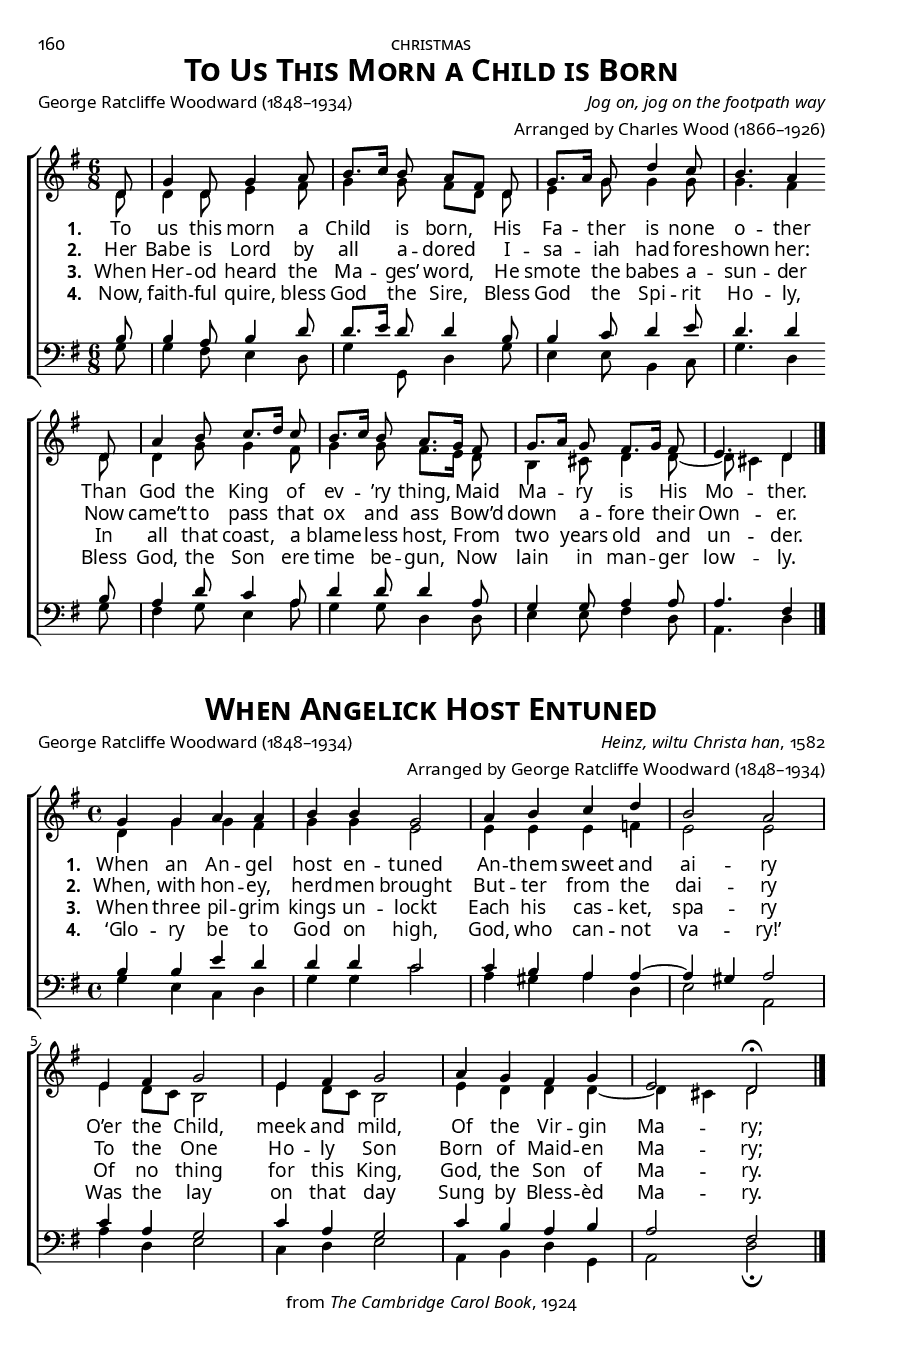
\version "2.14.2"
\include "../util.ly"
\header {
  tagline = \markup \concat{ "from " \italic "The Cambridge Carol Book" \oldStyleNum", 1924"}
}
\paper {
  print-all-headers = ##t
  paper-height = 9\in
  paper-width = 6\in
  indent = 0\in
  %system-system-spacing = #'((basic-distance . 10) (padding . 0))
  system-system-spacing =
    #'((basic-distance . 0)
       (minimum-distance . 0)
       (padding . 1)
       (stretchability . 100))
  score-markup-spacing =
    #'((basic-distance . 0)
       (minimum-distance . 0)
       (padding . -20)
       (stretchability . 100))
  ragged-last-bottom = ##f
  ragged-bottom = ##f
  two-sided = ##t
  inner-margin = 0.5\in
  outer-margin = 0.25\in
  top-margin = 0.25\in
  bottom-margin = 0.25\in
  first-page-number = #160
  print-first-page-number = ##t
  headerLine = \markup{\override #'(font-name . "Garamond Premier Pro") \smallCapsOldStyle"christmas"}
  oddHeaderMarkup = \markup\fill-line{
     \override #'(font-name . "Garamond Premier Pro")\abs-fontsize #8.5
     \combine 
        \fill-line{"" \on-the-fly #print-page-number-check-first
        \oldStylePageNum""
        }
        \fill-line{\headerLine}
  }
  evenHeaderMarkup = \markup {
     \override #'(font-name . "Garamond Premier Pro")\abs-fontsize #8.5
     \combine
        \on-the-fly #print-page-number-check-first
        \oldStylePageNum""
        \fill-line{\headerLine}
  }
}
#(set-global-staff-size 15) \paper{ #(define fonts (make-pango-font-tree "GoudyOlSt BT" "Garamond Premier Pro" "Garamond Premier Pro" (/ 15 20))) }
global = {
  \key g \major
  \time 6/8
  \autoBeamOff
  \override DynamicLineSpanner #'staff-padding = #0.0
  \override DynamicLineSpanner #'Y-extent = #'(-1 . 1)
}

sopMusic = \relative c' {
  \partial 8 d8 |
  g4 d8 g4 a8 |
  b8.[ c16] b8 a[ fis] d |
  g8.[ a16] g8 d'4 c8 |
  b4. a4 \bar""\break d,8 |
  
  a'4 b8 c8.[ d16] c8 |
  b8.[ c16] b8 a8.[ g16] fis8 |
  g8.[ a16] g8 fis8.[ g16] fis8 |
  \partial 8*5 e4. d4 \bar "|."
}
sopWords = \lyricmode {
  
}

altoMusic = \relative c' {
  d8 |
  d4 d8 e4 fis8 |
  g4 g8 fis[ d] d |
  e4 g8 g4 g8 |
  g4. fis4 d8 |
  
  d4 g8 g4 fis8 |
  g4 g8 fis8.[ e16] d8 |
  b4 cis8 d4 d8~ |
  d cis!4 d4 \bar "|."
}
altoWords = \lyricmode {  
  \dropLyricsIX
  \set stanza = #"1. "
  To us this morn a Child is born,
  His Fa -- ther is none o -- ther
  Than God the King of ev -- ’ry thing,
  Maid Ma -- ry is His Mo -- ther.
}
altoWordsII = \lyricmode {
  \dropLyricsIX
%\markup\italic
  \set stanza = #"2. "
  Her Babe is Lord by all a -- dored
  I -- sa -- iah had fore -- shown her:
  Now came’t to pass that ox and ass
  Bow’d down a -- fore their Own -- er.
  \set ignoreMelismata = ##t
}
altoWordsIII = \lyricmode {
  \dropLyricsIX
  \set stanza = #"3. "
  When Her -- od heard the Ma -- ges’ word,
  He smote the babes a -- sun -- der
  In all that coast, a blame -- less host,
  From two years old and un -- der.
  \set ignoreMelismata = ##t
}
altoWordsIV = \lyricmode {
  \dropLyricsIX
  \set stanza = #"4. "
  Now, faith -- ful quire, bless God the Sire,
  Bless God the Spi -- rit Ho -- ly,
  Bless God, the Son ere time be -- gun,
  Now lain in man -- ger low -- ly.
  \set ignoreMelismata = ##t
}
altoWordsV = \lyricmode {
  \set stanza = #"5. "
  \set ignoreMelismata = ##t
}
altoWordsVI = \lyricmode {
  \set stanza = #"6. "
  \set ignoreMelismata = ##t
}
tenorMusic = \relative c' {
  b8 |
  b4 a8 b4 d8 |
  d8.[ e16] d8 d4 b8 |
  b4 c8 d4 e8 |
  d4. d4 b8 |
  
  a4 d8 c4 a8 |
  d4 d8 d4 a8 |
  g4 g8 a4 a8 |
  a4. fis4 \bar "|."
}
tenorWords = \lyricmode {

}

bassMusic = \relative c {
  g'8 |
  g4 fis8 e4 d8 |
  g4 g,8 d'4 g8 |
  e4 e8 b4 c8 |
  g'4. d4 g8 |
  
  fis4 g8 e4 a8 |
  g4 g8 d4 d8 |
  e4 e8 fis4 d8 |
  a4. d4 \bar "|."
}
bassWords = \lyricmode {

}

pianoRH = \relative c' {
  
}
pianoLH = \relative c' {
  
}

\score {
  <<
   \new ChoirStaff <<
    \new Staff = women <<
      \new Voice = "sopranos" { \voiceOne << \global \sopMusic >> }
      \new Voice = "altos" { \voiceTwo << \global \altoMusic >> }
    >>
   \new Staff = men <<
      \clef bass
      \new Voice = "tenors" { \voiceOne << \global \tenorMusic >> }
      \new Voice = "basses" { \voiceTwo << \global \bassMusic >> }
    >>
    \new Lyrics \with { alignAboveContext = #"women" \override VerticalAxisGroup #'nonstaff-relatedstaff-spacing = #'((basic-distance . 1))} \lyricsto "sopranos" \sopWords
    \new Lyrics = "altosVI"  \with { alignBelowContext = #"women" } \lyricsto "basses" \altoWordsVI
    \new Lyrics = "altosV"  \with { alignBelowContext = #"women" } \lyricsto "basses" \altoWordsV
    \new Lyrics = "altosIV"  \with { alignBelowContext = #"women" } \lyricsto "basses" \altoWordsIV
    \new Lyrics = "altosIII"  \with { alignBelowContext = #"women" } \lyricsto "basses" \altoWordsIII
    \new Lyrics = "altosII"  \with { alignBelowContext = #"women" } \lyricsto "basses" \altoWordsII
    \new Lyrics = "altos"  \with { alignBelowContext = #"women" \override VerticalAxisGroup #'nonstaff-relatedstaff-spacing = #'((padding . -0.5))} \lyricsto "basses" \altoWords
    \new Lyrics \with { alignAboveContext = #"men" \override VerticalAxisGroup #'nonstaff-relatedstaff-spacing = #'((basic-distance . 1)) } \lyricsto "tenors" \tenorWords
    \new Lyrics \with { alignBelowContext = #"men" \override VerticalAxisGroup #'nonstaff-relatedstaff-spacing = #'((basic-distance . 1)) } \lyricsto "basses" \bassWords
  >>
%    \new PianoStaff << \new Staff { \new Voice { \pianoRH } } \new Staff { \clef "bass" \pianoLH } >>
  >>
  \layout {
    \context {
      \Score
      %\override SpacingSpanner #'base-shortest-duration = #(ly:make-moment 1 8)
      %\override SpacingSpanner #'common-shortest-duration = #(ly:make-moment 1 4)
    }
    \context {
      % Remove all empty staves
      % \Staff \RemoveEmptyStaves \override VerticalAxisGroup #'remove-first = ##t
    }
  }
  \header {
    title = \markup{\override #'(font-name . "Garamond Premier Pro Semibold"){ \abs-fontsize #15 \smallCapsOldStyle"To Us This Morn a Child is Born"}}
    poet = \markup\oldStyleNum"George Ratcliffe Woodward (1848–1934)"
    composer = \markup{\italic "Jog on, jog on the footpath way"}
    arranger = \markup\oldStyleNum"Arranged by Charles Wood (1866–1926)"
  }
}







%When Angelick Host Entuned
global = {
  \key g \major
  \time 4/4
  \autoBeamOff
  \override DynamicLineSpanner #'staff-padding = #0.0
  \override DynamicLineSpanner #'Y-extent = #'(-1 . 1)
}

sopMusic = \relative c' {
  g'4 g a a |
  b b g2 |
  a4 b c d |
  b2 a |
  
  e4 fis g2 |
  e4 fis g2 |
  a4 g fis g |
  e2 d\fermata \bar "|."
}
sopWords = \lyricmode {
  
}

altoMusic = \relative c' {
  d4 g g fis |
  g g e2 |
  e4 e e f |
  e2 e |
  
  e4 d8[ c] b2 |
  e4 d8[ c] b2 |
  e4 d d d~ |
  d cis d2 \bar "|."
}
altoWords = \lyricmode {
  \dropLyricsIX
  \set stanza = #"1. "
  When an An -- gel host en -- tuned
  An -- them sweet and ai -- ry
  O’er the Child, meek and mild,
  \set associatedVoice = "sopranos"
  Of the Vir -- gin Ma -- ry;
}
altoWordsII = \lyricmode {
  \dropLyricsIX
%\markup\italic
  \set stanza = #"2. "
  When, with hon -- ey, herd -- men brought
  But -- ter from the dai -- ry
  To the One Ho -- ly Son
  \set associatedVoice = "sopranos"
  Born of Maid -- en Ma -- ry;
  \set ignoreMelismata = ##t
}
altoWordsIII = \lyricmode {
  \dropLyricsIX
  \set stanza = #"3. "
  When three pil -- grim kings un -- lockt
  Each his cas -- ket, spa -- ry
  Of no thing for this King,
  \set associatedVoice = "sopranos"
  God, the Son of Ma -- ry.
  \set ignoreMelismata = ##t
}
altoWordsIV = \lyricmode {
  \dropLyricsIX
  \set stanza = #"4. "
  ‘Glo -- ry be to God on high,
  God, who can -- not va -- ry!’
  Was the lay on that day
  \set associatedVoice = "sopranos"
  Sung by Bless -- èd Ma -- ry.
  \set ignoreMelismata = ##t
}
altoWordsV = \lyricmode {
  \set stanza = #"5. "
  \set ignoreMelismata = ##t
}
altoWordsVI = \lyricmode {
  \set stanza = #"6. "
  \set ignoreMelismata = ##t
}
tenorMusic = \relative c' {
  b4 b e d |
  d d c2 |
  c4 b a a~ |
  a gis a2 |
  
  c4 a g2 |
  c4 a g2 |
  c4 b a b |
  a2 fis \bar "|."
}
tenorWords = \lyricmode {

}

bassMusic = \relative c {
  g'4 e c d |
  g g c2 |
  a4 gis a d, |
  e2 a, |
  
  a'4 d, e2 |
  c4 d e2 |
  a,4 b d g, |
  a2 d\fermata \bar "|."
}
bassWords = \lyricmode {

}

pianoRH = \relative c' {
  
}
pianoLH = \relative c' {
  
}

\score {
  <<
   \new ChoirStaff <<
    \new Staff = women <<
      \new Voice = "sopranos" { \voiceOne << \global \sopMusic >> }
      \new Voice = "altos" { \voiceTwo << \global \altoMusic >> }
    >>
    \new Lyrics \with { alignAboveContext = #"women" \override VerticalAxisGroup #'nonstaff-relatedstaff-spacing = #'((basic-distance . 1))} \lyricsto "sopranos" \sopWords
    \new Lyrics = "altosVI"  \with { alignBelowContext = #"women" } \lyricsto "sopranos" \altoWordsVI
    \new Lyrics = "altosV"  \with { alignBelowContext = #"women" } \lyricsto "sopranos" \altoWordsV
    \new Lyrics = "altosIV"  \with { alignBelowContext = #"women" } \lyricsto "sopranos" \altoWordsIV
    \new Lyrics = "altosIII"  \with { alignBelowContext = #"women" } \lyricsto "sopranos" \altoWordsIII
    \new Lyrics = "altosII"  \with { alignBelowContext = #"women" } \lyricsto "sopranos" \altoWordsII
    \new Lyrics = "altos"  \with { alignBelowContext = #"women" \override VerticalAxisGroup #'nonstaff-relatedstaff-spacing = #'((padding . -0.5))} \lyricsto "sopranos" \altoWords
   \new Staff = men <<
      \clef bass
      \new Voice = "tenors" { \voiceOne << \global \tenorMusic >> }
      \new Voice = "basses" { \voiceTwo << \global \bassMusic >> }
    >>
    \new Lyrics \with { alignAboveContext = #"men" \override VerticalAxisGroup #'nonstaff-relatedstaff-spacing = #'((basic-distance . 1)) } \lyricsto "tenors" \tenorWords
    \new Lyrics \with { alignBelowContext = #"men" \override VerticalAxisGroup #'nonstaff-relatedstaff-spacing = #'((basic-distance . 1)) } \lyricsto "basses" \bassWords
  >>
%    \new PianoStaff << \new Staff { \new Voice { \pianoRH } } \new Staff { \clef "bass" \pianoLH } >>
  >>
  \layout {
    \context {
      \Score
      %\override SpacingSpanner #'base-shortest-duration = #(ly:make-moment 1 8)
      %\override SpacingSpanner #'common-shortest-duration = #(ly:make-moment 1 4)
    }
    \context {
      % Remove all empty staves
      % \Staff \RemoveEmptyStaves \override VerticalAxisGroup #'remove-first = ##t
    }
  }
  \header {
    title = \markup{\override #'(font-name . "Garamond Premier Pro Semibold"){ \abs-fontsize #15 \smallCapsOldStyle"When Angelick Host Entuned"}}
    poet = \markup\oldStyleNum"George Ratcliffe Woodward (1848–1934)"
    composer = \markup\concat{\italic"Heinz, wiltu Christa han" \oldStyleNum", 1582"}
    arranger = \markup\oldStyleNum"Arranged by George Ratcliffe Woodward (1848–1934)"
  }
}
